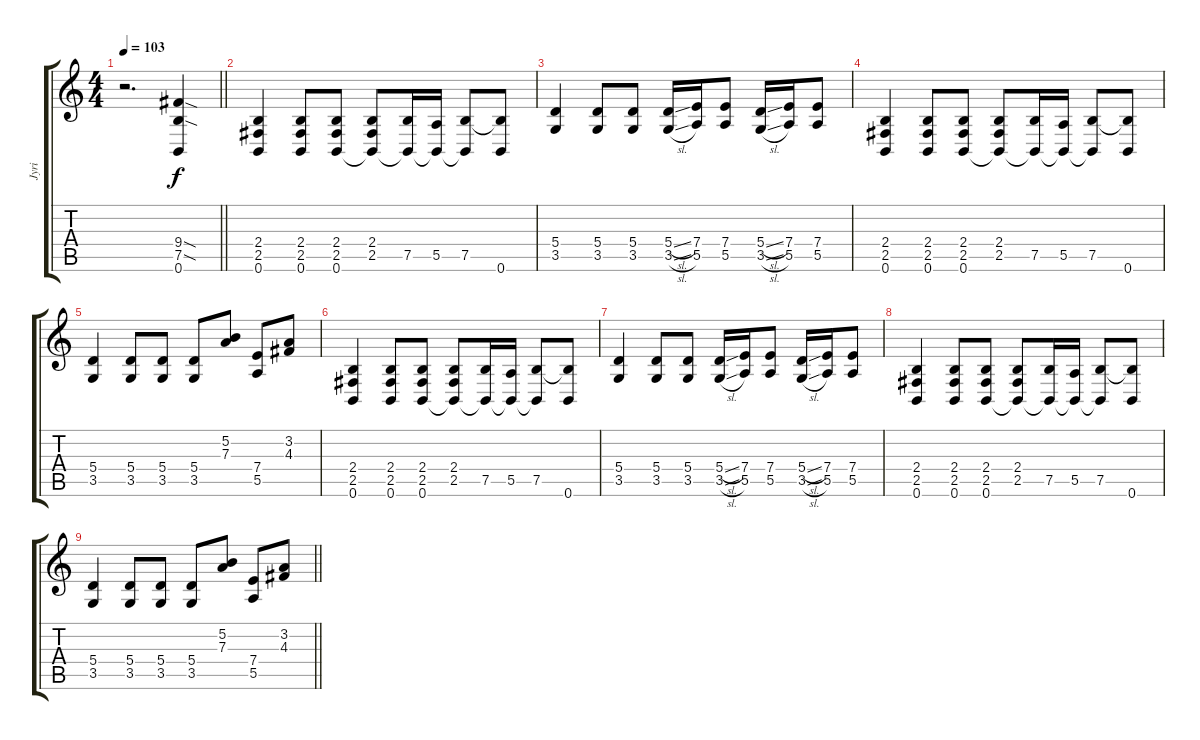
\track ("Jyri" "Jyri") {instrument distortionguitar}
\staff {score tabs}
\tuning (B3 Gb3 D3 A2 E2 B1) {hide}
\ts (4 4)
\tempo 103
\clef g2
\barLineRight lightlight
\ks c
r.2{d dy f} (9.4{sod} 7.5{sod} 0.6).4 |
(2.4 2.5 0.6).4 (2.4 2.5 0.6).8 (2.4 2.5 0.6).8 (2.4 2.5 0.6{t}).8 (7.5 0.6{t}).16 (5.5 0.6{t}).16 (7.5 0.6{t}).8 (7.5{t} 0.6).8 |
(5.4 3.5).4 (5.4 3.5).8 (5.4 3.5).8 (5.4{sl} 3.5{sl}).16 (7.4 5.5).16 (7.4 5.5).8 (5.4{sl} 3.5{sl}).16 (7.4 5.5).16 (7.4 5.5).8 |
(2.4 2.5 0.6).4 (2.4 2.5 0.6).8 (2.4 2.5 0.6).8 (2.4 2.5 0.6{t}).8 (7.5 0.6{t}).16 (5.5 0.6{t}).16 (7.5 0.6{t}).8 (7.5{t} 0.6).8 |
(5.4 3.5).4 (5.4 3.5).8 (5.4 3.5).8 (5.4 3.5).8 (5.2 7.3).8 (7.4 5.5).8 (3.2 4.3).8 |
(2.4 2.5 0.6).4 (2.4 2.5 0.6).8 (2.4 2.5 0.6).8 (2.4 2.5 0.6{t}).8 (7.5 0.6{t}).16 (5.5 0.6{t}).16 (7.5 0.6{t}).8 (7.5{t} 0.6).8 |
(5.4 3.5).4 (5.4 3.5).8 (5.4 3.5).8 (5.4{sl} 3.5{sl}).16 (7.4 5.5).16 (7.4 5.5).8 (5.4{sl} 3.5{sl}).16 (7.4 5.5).16 (7.4 5.5).8 |
(2.4 2.5 0.6).4 (2.4 2.5 0.6).8 (2.4 2.5 0.6).8 (2.4 2.5 0.6{t}).8 (7.5 0.6{t}).16 (5.5 0.6{t}).16 (7.5 0.6{t}).8 (7.5{t} 0.6).8 |
\barLineRight lightlight
(5.4 3.5).4 (5.4 3.5).8 (5.4 3.5).8 (5.4 3.5).8 (5.2 7.3).8 (7.4 5.5).8 (3.2 4.3).8
